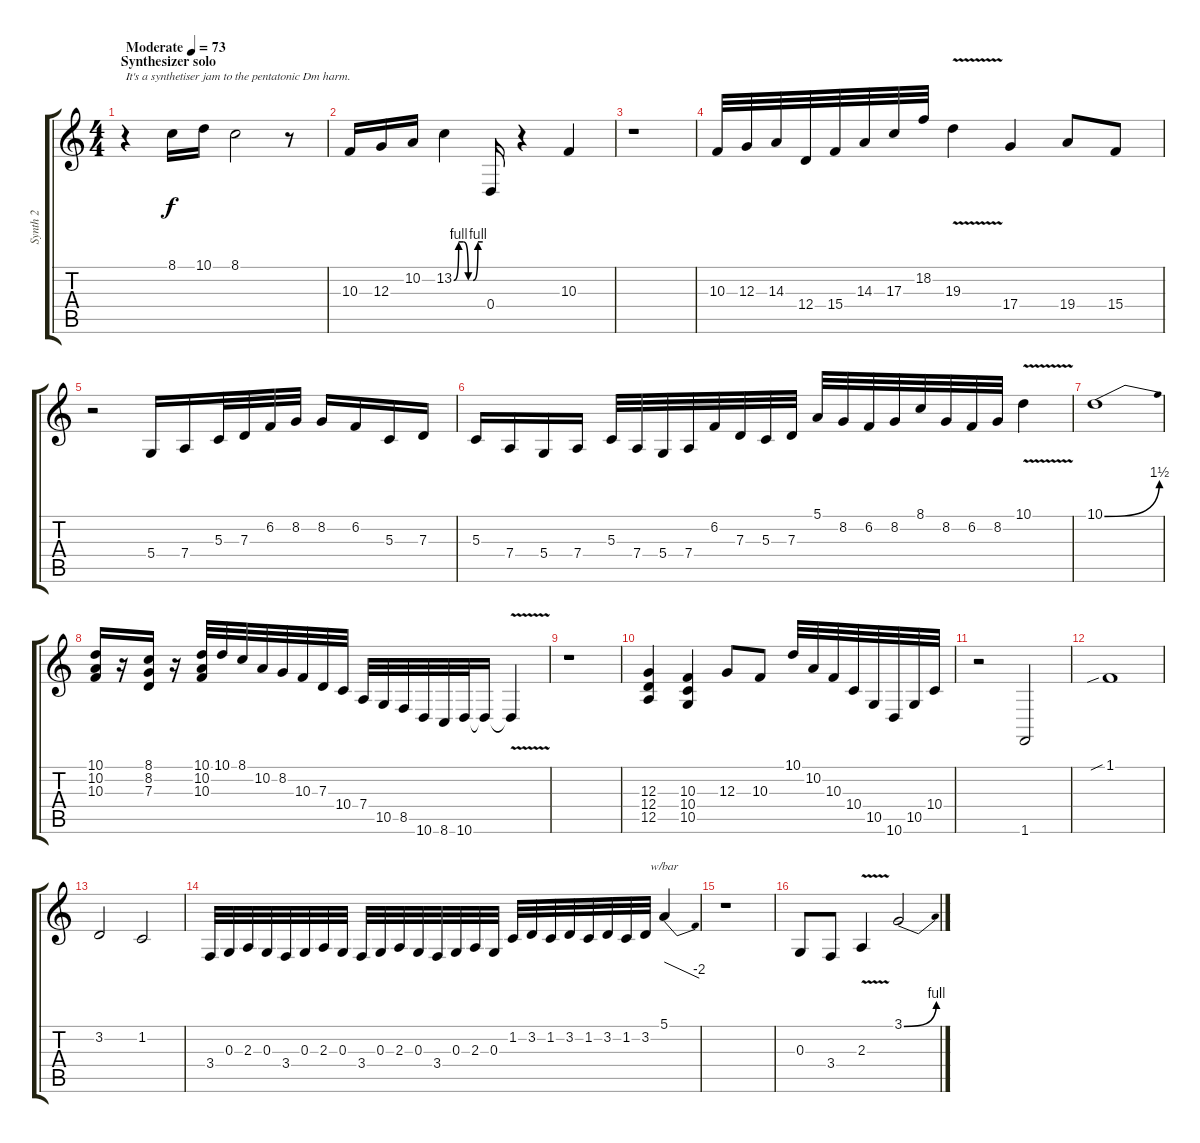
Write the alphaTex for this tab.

\track ("Synth 2" "Synth 2") {instrument lead1square}
\staff {score tabs}
\tuning (E4 B3 G3 D3 A2 E2) {hide}
\ts (4 4)
\section ("" "Synthesizer solo")
\tempo (73 "Moderate")
\clef g2
\ks c
r.4{txt "It's a synthetiser jam to the pentatonic Dm harm." dy f instrument lead1square} 8.1.16 10.1.16 8.1.2 r.8 |
10.3.16 12.3.16 10.2.16 13.2{be (custom 0 0 10 4 20 4 30 0 40 0 50 4 60 4)}.4 0.4.16 r.4 10.3.4 |
r.1 |
10.3.32 12.3.32 14.3.32 12.4.32 15.4.32 14.3.32 17.3.32 18.2.32 19.3{v}.4 17.4.4 19.4.8 15.4.8 |
r.2 5.4.16 7.4.16 5.3.32 7.3.32 6.2.32 8.2.32 8.2.16 6.2.16 5.3.16 7.3.16 |
5.3.16 7.4.16 5.4.16 7.4.16 5.3.32 7.4.32 5.4.32 7.4.32 6.2.32 7.3.32 5.3.32 7.3.32 5.1.32 8.2.32 6.2.32 8.2.32 8.1.32 8.2.32 6.2.32 8.2.32 10.1{v}.4 |
10.1{be (bend 0 0 60 6)}.1 |
(10.1 10.2 10.3).16 r.16 (8.1 8.2 7.3).16 r.16 (10.1 10.2 10.3).32 10.1.32 8.1.32 10.2.32 8.2.32 10.3.32 7.3.32 10.4.32 7.4.32 10.5.32 8.5.32 10.6.32 8.6.32 10.6.32 10.6{t}.16 10.6{v t}.4 |
r.1 |
(12.3 12.4 12.5).4 (10.3 10.4 10.5).4 12.3.8 10.3.8 10.1.32 10.2.32 10.3.32 10.4.32 10.5.32 10.6.32 10.5.32 10.4.32 |
r.2 1.6.2 |
1.1{sib}.1 |
3.2.2 1.2.2 |
3.4.32 0.3.32 2.3.32 0.3.32 3.4.32 0.3.32 2.3.32 0.3.32 3.4.32 0.3.32 2.3.32 0.3.32 3.4.32 0.3.32 2.3.32 0.3.32 1.2.32 3.2.32 1.2.32 3.2.32 1.2.32 3.2.32 1.2.32 3.2.32 5.1.4{tbe (dive default 0 0 60 -8)} |
r.1 |
0.3.8 3.4.8 2.3{v}.4 3.1{be (bend 0 0 60 4)}.2
